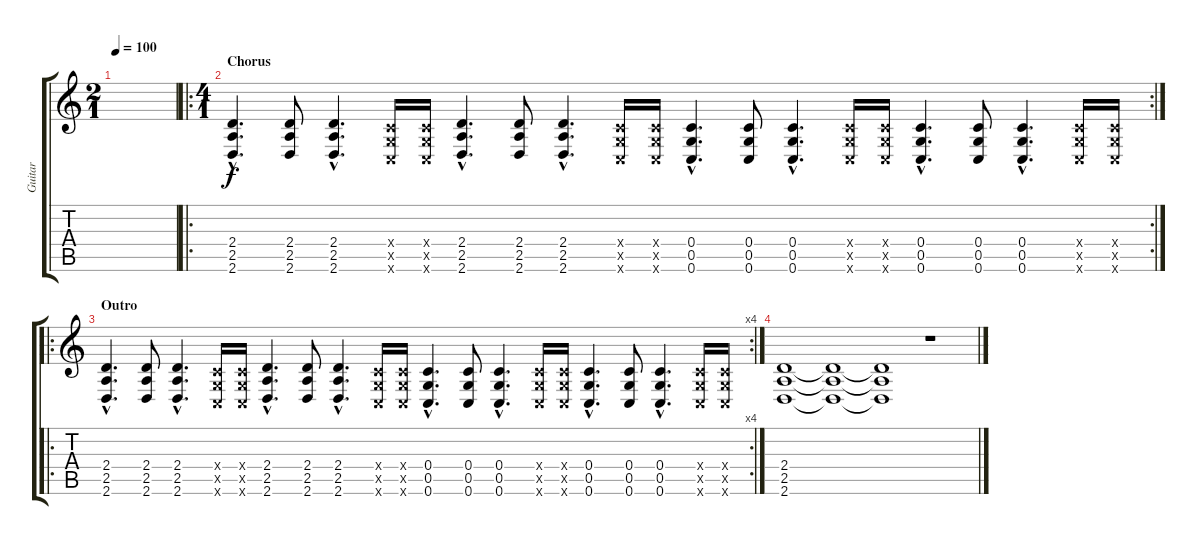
\track ("Guitar" "Guitar") {instrument distortionguitar}
\staff {score tabs}
\tuning (D4 A3 F3 C3 G2 C2) {hide}
\ts (2 1)
\tempo 100
\clef g2
\ks c
|
\ro
\rc 2
\ts (4 1)
\section ("" "Chorus")
(2.4{hac} 2.5{hac} 2.6{hac}).4{d} (2.4 2.5 2.6).8 (2.4{hac} 2.5{hac} 2.6{hac}).4{d} (0.4{x} 0.5{x} 0.6{x}).16 (0.4{x} 0.5{x} 0.6{x}).16 (2.4{hac} 2.5{hac} 2.6{hac}).4{d} (2.4 2.5 2.6).8 (2.4{hac} 2.5{hac} 2.6{hac}).4{d} (0.4{x} 0.5{x} 0.6{x}).16 (0.4{x} 0.5{x} 0.6{x}).16 (0.4{hac} 0.5{hac} 0.6{hac}).4{d} (0.4 0.5 0.6).8 (0.4{hac} 0.5{hac} 0.6{hac}).4{d} (0.4{x} 0.5{x} 0.6{x}).16 (0.4{x} 0.5{x} 0.6{x}).16 (0.4{hac} 0.5{hac} 0.6{hac}).4{d} (0.4 0.5 0.6).8 (0.4{hac} 0.5{hac} 0.6{hac}).4{d} (0.4{x} 0.5{x} 0.6{x}).16 (0.4{x} 0.5{x} 0.6{x}).16 |
\ro
\rc 4
\section ("" "Outro")
(2.4{hac} 2.5{hac} 2.6{hac}).4{d} (2.4 2.5 2.6).8 (2.4{hac} 2.5{hac} 2.6{hac}).4{d} (0.4{x} 0.5{x} 0.6{x}).16 (0.4{x} 0.5{x} 0.6{x}).16 (2.4{hac} 2.5{hac} 2.6{hac}).4{d} (2.4 2.5 2.6).8 (2.4{hac} 2.5{hac} 2.6{hac}).4{d} (0.4{x} 0.5{x} 0.6{x}).16 (0.4{x} 0.5{x} 0.6{x}).16 (0.4{hac} 0.5{hac} 0.6{hac}).4{d} (0.4 0.5 0.6).8 (0.4{hac} 0.5{hac} 0.6{hac}).4{d} (0.4{x} 0.5{x} 0.6{x}).16 (0.4{x} 0.5{x} 0.6{x}).16 (0.4{hac} 0.5{hac} 0.6{hac}).4{d} (0.4 0.5 0.6).8 (0.4{hac} 0.5{hac} 0.6{hac}).4{d} (0.4{x} 0.5{x} 0.6{x}).16 (0.4{x} 0.5{x} 0.6{x}).16 |
(2.4 2.5 2.6).1 (2.4{t} 2.5{t} 2.6{t}).1 (2.4{t} 2.5{t} 2.6{t}).1 r.1
